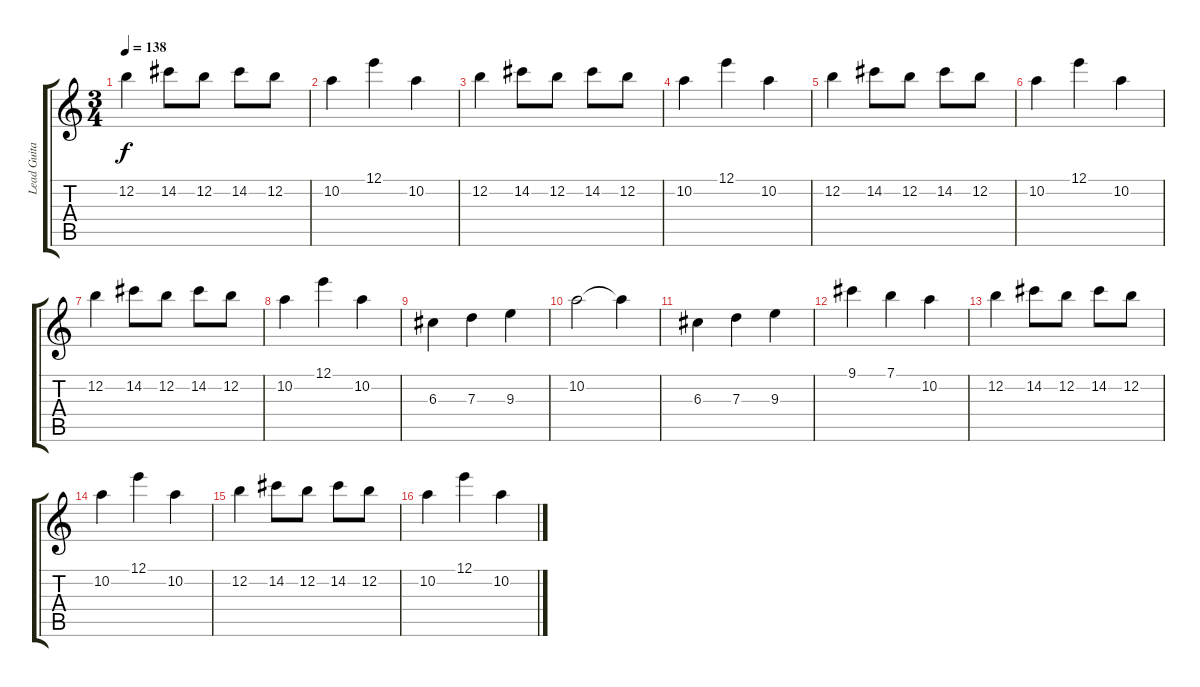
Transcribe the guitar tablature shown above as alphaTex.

\track ("Lead Guitar" "Lead Guita") {instrument distortionguitar}
\staff {score tabs}
\tuning (E4 B3 G3 D3 A2 E2) {hide}
\ts (3 4)
\tempo 138
\clef g2
\ks c
12.2.4{dy f} 14.2.8 12.2.8 14.2.8 12.2.8 |
10.2.4 12.1.4 10.2.4 |
12.2.4 14.2.8 12.2.8 14.2.8 12.2.8 |
10.2.4 12.1.4 10.2.4 |
12.2.4 14.2.8 12.2.8 14.2.8 12.2.8 |
10.2.4 12.1.4 10.2.4 |
12.2.4 14.2.8 12.2.8 14.2.8 12.2.8 |
10.2.4 12.1.4 10.2.4 |
6.3.4 7.3.4 9.3.4 |
10.2.2 10.2{t}.4 |
6.3.4 7.3.4 9.3.4 |
9.1.4 7.1.4 10.2.4 |
12.2.4 14.2.8 12.2.8 14.2.8 12.2.8 |
10.2.4 12.1.4 10.2.4 |
12.2.4 14.2.8 12.2.8 14.2.8 12.2.8 |
10.2.4 12.1.4 10.2.4
